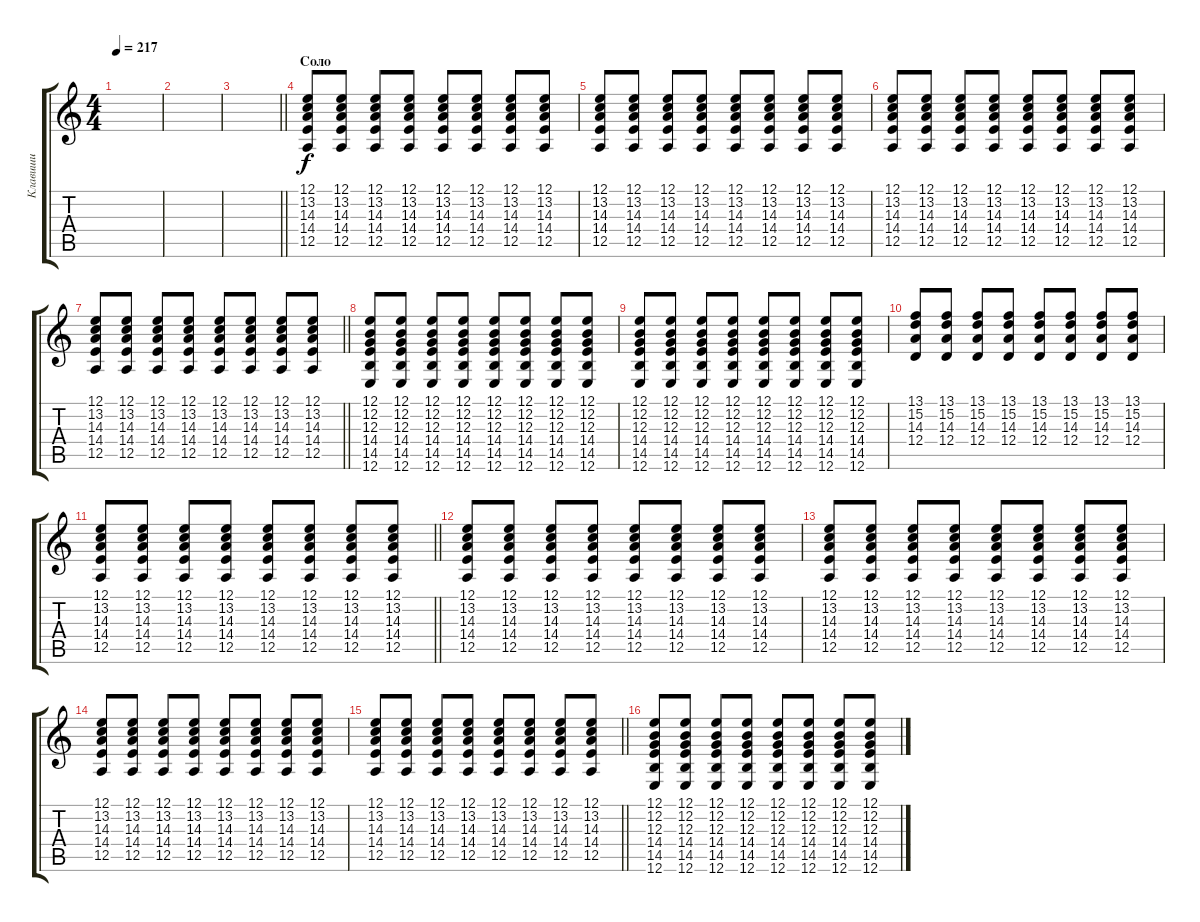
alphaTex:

\track ("Клавиши" "Клавиши") {instrument electricgrandpiano}
\staff {score tabs}
\tuning (E4 B3 G3 D3 A2 E2) {hide}
\ts (4 4)
\tempo 217
\clef g2
\ks c
|
|
\barLineRight lightlight
|
\section ("" "Соло")
(12.1 13.2 14.3 14.4 12.5).8 (12.1 13.2 14.3 14.4 12.5).8 (12.1 13.2 14.3 14.4 12.5).8 (12.1 13.2 14.3 14.4 12.5).8 (12.1 13.2 14.3 14.4 12.5).8 (12.1 13.2 14.3 14.4 12.5).8 (12.1 13.2 14.3 14.4 12.5).8 (12.1 13.2 14.3 14.4 12.5).8 |
(12.1 13.2 14.3 14.4 12.5).8 (12.1 13.2 14.3 14.4 12.5).8 (12.1 13.2 14.3 14.4 12.5).8 (12.1 13.2 14.3 14.4 12.5).8 (12.1 13.2 14.3 14.4 12.5).8 (12.1 13.2 14.3 14.4 12.5).8 (12.1 13.2 14.3 14.4 12.5).8 (12.1 13.2 14.3 14.4 12.5).8 |
(12.1 13.2 14.3 14.4 12.5).8 (12.1 13.2 14.3 14.4 12.5).8 (12.1 13.2 14.3 14.4 12.5).8 (12.1 13.2 14.3 14.4 12.5).8 (12.1 13.2 14.3 14.4 12.5).8 (12.1 13.2 14.3 14.4 12.5).8 (12.1 13.2 14.3 14.4 12.5).8 (12.1 13.2 14.3 14.4 12.5).8 |
\barLineRight lightlight
(12.1 13.2 14.3 14.4 12.5).8 (12.1 13.2 14.3 14.4 12.5).8 (12.1 13.2 14.3 14.4 12.5).8 (12.1 13.2 14.3 14.4 12.5).8 (12.1 13.2 14.3 14.4 12.5).8 (12.1 13.2 14.3 14.4 12.5).8 (12.1 13.2 14.3 14.4 12.5).8 (12.1 13.2 14.3 14.4 12.5).8 |
(12.1 12.2 12.3 14.4 14.5 12.6).8 (12.1 12.2 12.3 14.4 14.5 12.6).8 (12.1 12.2 12.3 14.4 14.5 12.6).8 (12.1 12.2 12.3 14.4 14.5 12.6).8 (12.1 12.2 12.3 14.4 14.5 12.6).8 (12.1 12.2 12.3 14.4 14.5 12.6).8 (12.1 12.2 12.3 14.4 14.5 12.6).8 (12.1 12.2 12.3 14.4 14.5 12.6).8 |
(12.1 12.2 12.3 14.4 14.5 12.6).8 (12.1 12.2 12.3 14.4 14.5 12.6).8 (12.1 12.2 12.3 14.4 14.5 12.6).8 (12.1 12.2 12.3 14.4 14.5 12.6).8 (12.1 12.2 12.3 14.4 14.5 12.6).8 (12.1 12.2 12.3 14.4 14.5 12.6).8 (12.1 12.2 12.3 14.4 14.5 12.6).8 (12.1 12.2 12.3 14.4 14.5 12.6).8 |
(13.1 15.2 14.3 12.4).8 (13.1 15.2 14.3 12.4).8 (13.1 15.2 14.3 12.4).8 (13.1 15.2 14.3 12.4).8 (13.1 15.2 14.3 12.4).8 (13.1 15.2 14.3 12.4).8 (13.1 15.2 14.3 12.4).8 (13.1 15.2 14.3 12.4).8 |
\barLineRight lightlight
(12.1 13.2 14.3 14.4 12.5).8 (12.1 13.2 14.3 14.4 12.5).8 (12.1 13.2 14.3 14.4 12.5).8 (12.1 13.2 14.3 14.4 12.5).8 (12.1 13.2 14.3 14.4 12.5).8 (12.1 13.2 14.3 14.4 12.5).8 (12.1 13.2 14.3 14.4 12.5).8 (12.1 13.2 14.3 14.4 12.5).8 |
(12.1 13.2 14.3 14.4 12.5).8 (12.1 13.2 14.3 14.4 12.5).8 (12.1 13.2 14.3 14.4 12.5).8 (12.1 13.2 14.3 14.4 12.5).8 (12.1 13.2 14.3 14.4 12.5).8 (12.1 13.2 14.3 14.4 12.5).8 (12.1 13.2 14.3 14.4 12.5).8 (12.1 13.2 14.3 14.4 12.5).8 |
(12.1 13.2 14.3 14.4 12.5).8 (12.1 13.2 14.3 14.4 12.5).8 (12.1 13.2 14.3 14.4 12.5).8 (12.1 13.2 14.3 14.4 12.5).8 (12.1 13.2 14.3 14.4 12.5).8 (12.1 13.2 14.3 14.4 12.5).8 (12.1 13.2 14.3 14.4 12.5).8 (12.1 13.2 14.3 14.4 12.5).8 |
(12.1 13.2 14.3 14.4 12.5).8 (12.1 13.2 14.3 14.4 12.5).8 (12.1 13.2 14.3 14.4 12.5).8 (12.1 13.2 14.3 14.4 12.5).8 (12.1 13.2 14.3 14.4 12.5).8 (12.1 13.2 14.3 14.4 12.5).8 (12.1 13.2 14.3 14.4 12.5).8 (12.1 13.2 14.3 14.4 12.5).8 |
\barLineRight lightlight
(12.1 13.2 14.3 14.4 12.5).8 (12.1 13.2 14.3 14.4 12.5).8 (12.1 13.2 14.3 14.4 12.5).8 (12.1 13.2 14.3 14.4 12.5).8 (12.1 13.2 14.3 14.4 12.5).8 (12.1 13.2 14.3 14.4 12.5).8 (12.1 13.2 14.3 14.4 12.5).8 (12.1 13.2 14.3 14.4 12.5).8 |
(12.1 12.2 12.3 14.4 14.5 12.6).8 (12.1 12.2 12.3 14.4 14.5 12.6).8 (12.1 12.2 12.3 14.4 14.5 12.6).8 (12.1 12.2 12.3 14.4 14.5 12.6).8 (12.1 12.2 12.3 14.4 14.5 12.6).8 (12.1 12.2 12.3 14.4 14.5 12.6).8 (12.1 12.2 12.3 14.4 14.5 12.6).8 (12.1 12.2 12.3 14.4 14.5 12.6).8
